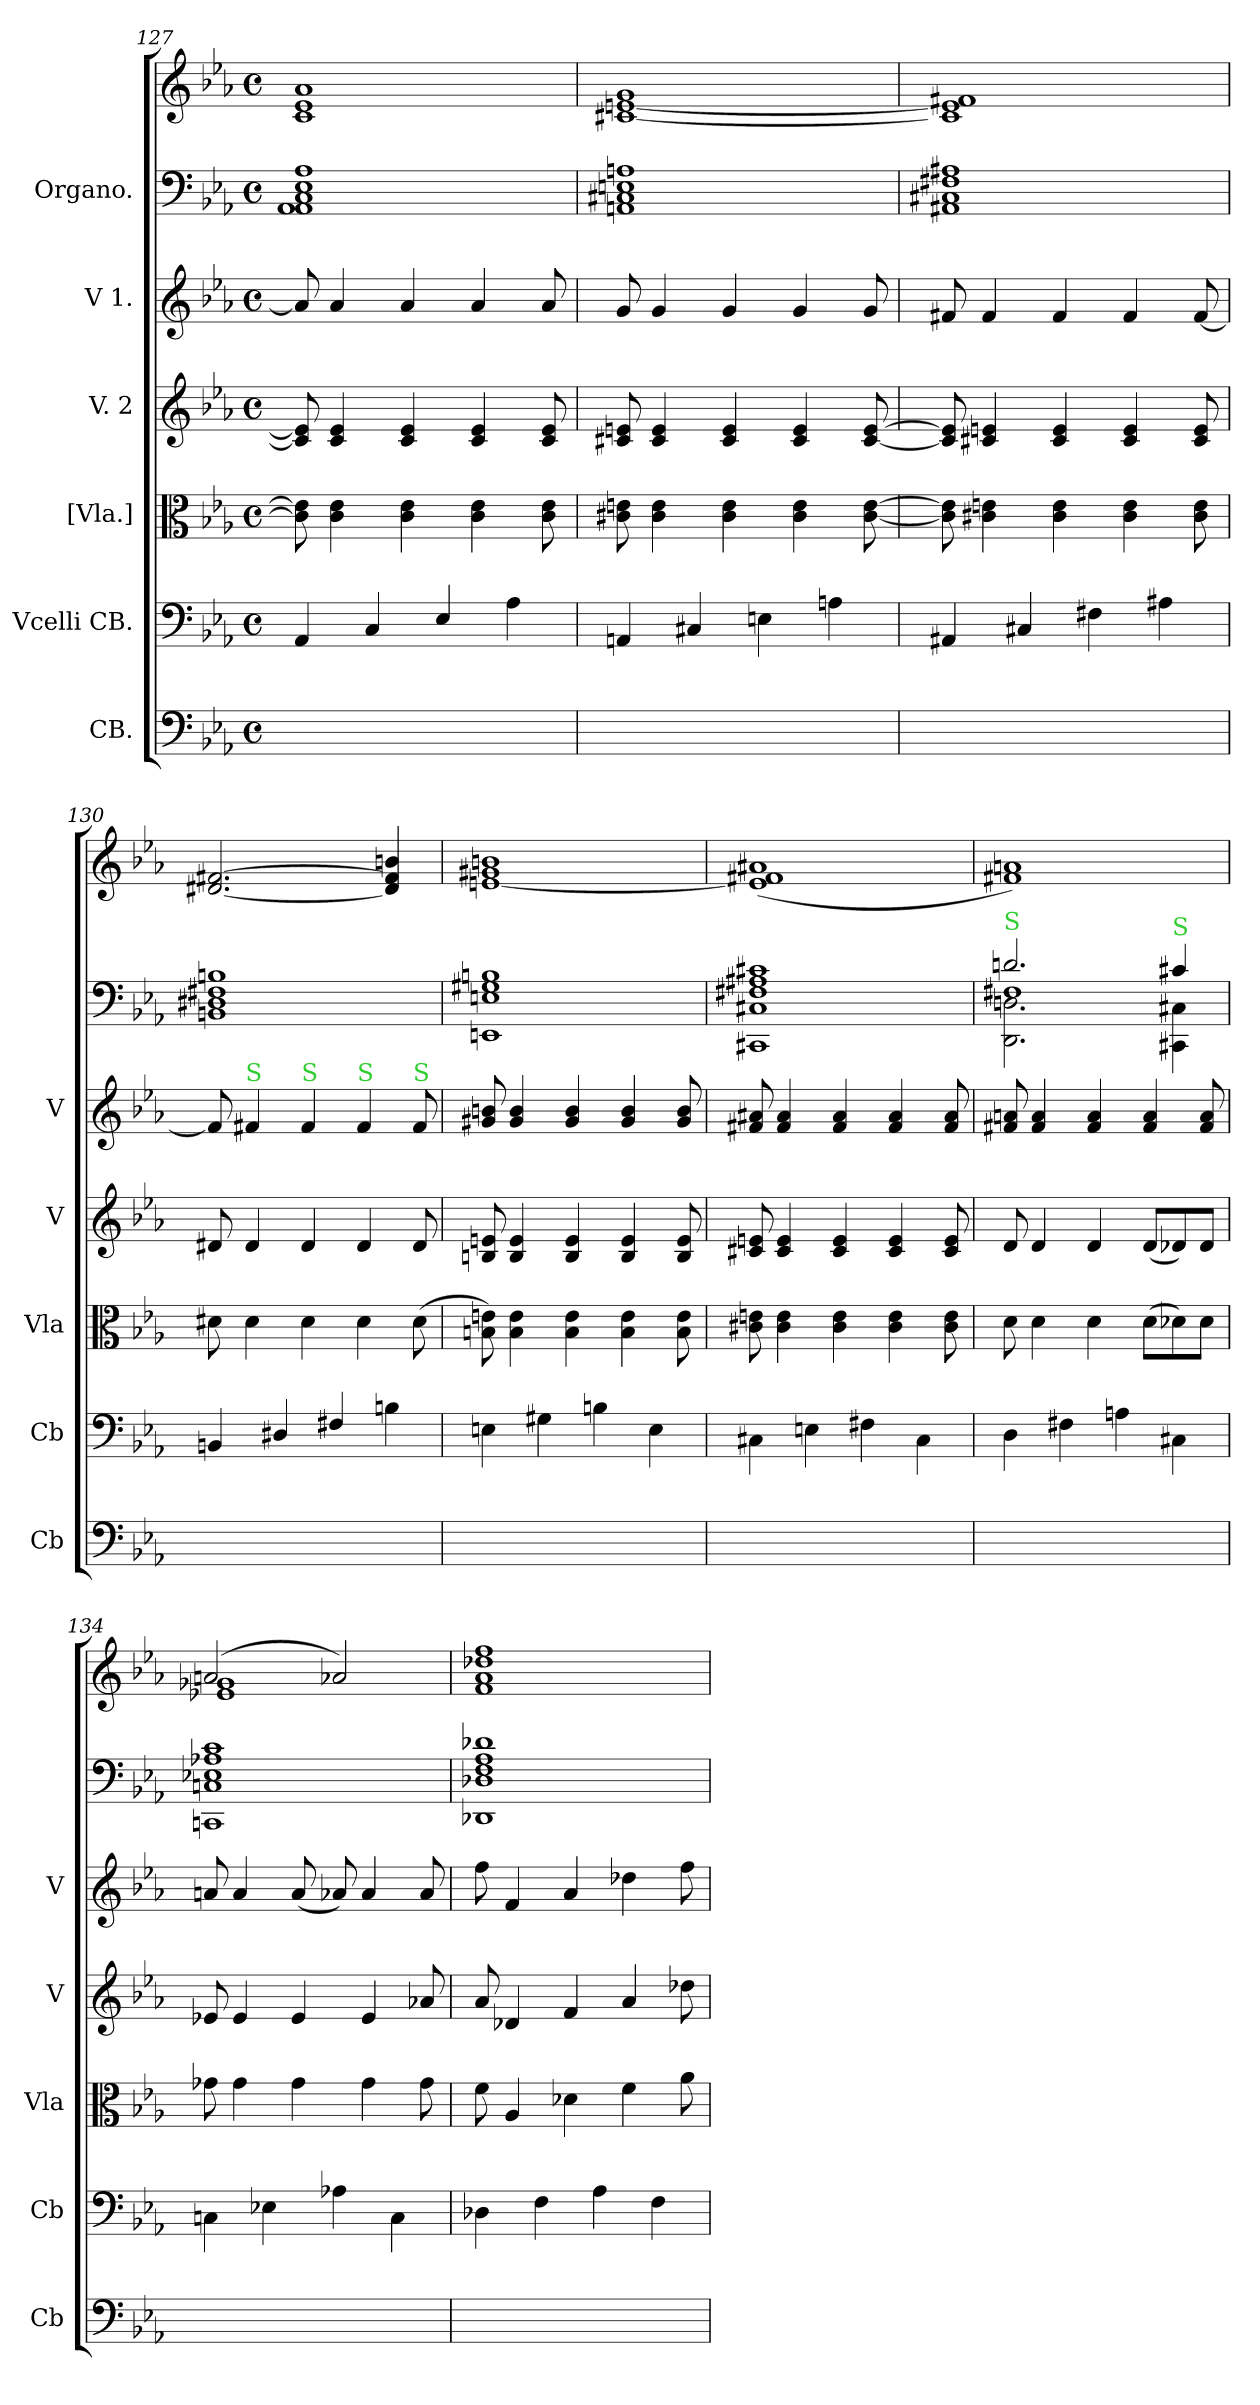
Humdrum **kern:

**kern	**kern	**kern	**kern	**kern	**kern	**kern
*part6	*part5	*part4	*part3	*part2	*part1	*part1
*staff7	*staff6	*staff5	*staff4	*staff3	*staff2	*staff1
*I"CB.	*I"Vcelli CB.	*I"[Vla.]	*I"V. 2	*I"V 1.	*I"Organo.	*
*I'Cb	*I'Cb	*I'Vla	*I'V	*I'V	*	*
*clefF4	*clefF4	*clefC3	*clefG2	*clefG2	*clefF4	*clefG2
*k[b-e-a-]	*k[b-e-a-]	*k[b-e-a-]	*k[b-e-a-]	*k[b-e-a-]	*k[b-e-a-]	*k[b-e-a-]
*M4/4	*M4/4	*M4/4	*M4/4	*M4/4	*M4/4	*M4/4
*met(c)	*met(c)	*met(c)	*met(c)	*met(c)	*met(c)	*met(c)
=127	=127	=127	=127	=127	=127	=127
*	*	*	*	*	*^	*
4AA-/yy	4AA-/	8c]\ 8e-]\	8c]/ 8e-]/	8a-/]	1AA- 1C 1E- 1A-	1AA-	1c 1e- 1a-
.	.	4c\ 4e-\	4c/ 4e-/	4a-/	.	.	.
4C/yy	4C/	.	.	.	.	.	.
.	.	4c\ 4e-\	4c/ 4e-/	4a-/	.	.	.
4E-/yy	4E-/	.	.	.	.	.	.
.	.	4c\ 4e-\	4c/ 4e-/	4a-/	.	.	.
4A-\yy	4A-\	.	.	.	.	.	.
.	.	8c\ 8e-\	8c/ 8e-/	8a-/	.	.	.
*	*	*	*	*	*v	*v	*
=128	=128	=128	=128	=128	=128	=128
4AAn/yy	4AAn/	8c#X\ 8en\	8c#X/ 8en/	8g/	1AAn 1C#X 1En 1An	[1c#X [1en 1g
.	.	4c#\ 4e\	4c#/ 4e/	4g/	.	.
4C#X/yy	4C#X/	.	.	.	.	.
.	.	4c#\ 4e\	4c#/ 4e/	4g/	.	.
4En\yy	4En\	.	.	.	.	.
.	.	4c#\ 4e\	4c#/ 4e/	4g/	.	.
4An\yy	4An\	.	.	.	.	.
.	.	[8c#\ [8e\	[8c#/ [8e/	8g/	.	.
=129	=129	=129	=129	=129	=129	=129
4AA#X/yy	4AA#X/	8c#]\ 8e]\	8c#]/ 8e]/	8f#X/	1AA#X 1C#X 1F#X 1A#X	1c#] 1e] 1f#X
.	.	4c#X\ 4en\	4c#X/ 4en/	4f#/	.	.
4C#X/yy	4C#X/	.	.	.	.	.
.	.	4c#\ 4e\	4c#/ 4e/	4f#/	.	.
4F#X\yy	4F#X\	.	.	.	.	.
.	.	4c#\ 4e\	4c#/ 4e/	4f#/	.	.
4A#X\yy	4A#X\	.	.	.	.	.
.	.	8c#\ 8e\	8c#/ 8e/	[8f#/	.	.
=130	=130	=130	=130	=130	=130	=130
4BBn/yy	4BBn/	8d#X\	8d#X/	8f#/]	1BBn 1D#X 1F#X 1Bn	[2.d#X/ [2.f#X/
!	!	!	!	!LO:TX:a:color=limegreen:t=S	!	!
.	.	4d#\	4d#/	4f#X	.	.
4D#X/yy	4D#X/	.	.	.	.	.
!	!	!	!	!LO:TX:a:color=limegreen:t=S	!	!
.	.	4d#\	4d#/	4f#	.	.
4F#X/yy	4F#X/	.	.	.	.	.
!	!	!	!	!LO:TX:a:color=limegreen:t=S	!	!
.	.	4d#\	4d#/	4f#	.	.
4Bn\yy	4Bn\	.	.	.	.	4d#]/ 4f#]/ 4bn/
!	!	!	!	!LO:TX:a:color=limegreen:t=S	!	!
.	.	(8d#\	8d#/	8f#	.	.
=131	=131	=131	=131	=131	=131	=131
4En\yy	4En\	8Bn\ 8en\)	8Bn/ 8en/	8g#X/ 8bn/	1EEn 1En 1G#X 1Bn	[1en 1g#X 1bn
.	.	4B\ 4e\	4B/ 4e/	4g#/ 4b/	.	.
4G#X\yy	4G#X\	.	.	.	.	.
.	.	4B\ 4e\	4B/ 4e/	4g#/ 4b/	.	.
4Bn\yy	4Bn\	.	.	.	.	.
.	.	4B\ 4e\	4B/ 4e/	4g#/ 4b/	.	.
4E\yy	4E\	.	.	.	.	.
.	.	8B\ 8e\	8B/ 8e/	8g#/ 8b/	.	.
=132	=132	=132	=132	=132	=132	=132
4C#X\yy	4C#X\	8c#X\ 8en\	8c#X/ 8en/	8f#X/ 8a#X/	1CC#X 1C#X 1F#X 1A#X 1c#X	(>1e] 1f#X 1a#X
.	.	4c#\ 4e\	4c#/ 4e/	4f#/ 4a#/	.	.
4En\yy	4En\	.	.	.	.	.
.	.	4c#\ 4e\	4c#/ 4e/	4f#/ 4a#/	.	.
4F#X\yy	4F#X\	.	.	.	.	.
.	.	4c#\ 4e\	4c#/ 4e/	4f#/ 4a#/	.	.
4C#\yy	4C#\	.	.	.	.	.
.	.	8c#\ 8e\	8c#/ 8e/	8f#/ 8a#/	.	.
=133	=133	=133	=133	=133	=133	=133
*	*	*	*	*	*^	*
*	*	*	*	*	*	*^	*
!	!	!	!	!	!LO:TX:a:color=limegreen:t=S	!	!	!
4D\yy	4D\	8d\	8d/	8f#X/ 8an/	2.dn/	1F#X	2.DD\ 2.Dn\	1f#X 1an)
.	.	4d\	4d/	4f#/ 4a/	.	.	.	.
4F#X\yy	4F#X\	.	.	.	.	.	.	.
.	.	4d\	4d/	4f#/ 4a/	.	.	.	.
4An\yy	4An\	.	.	.	.	.	.	.
.	.	(8d\L	(8d/L	4f#/ 4a/	.	.	.	.
!	!	!	!	!	!LO:TX:a:color=limegreen:t=S	!	!	!
4C#X\yy	4C#X\	8d-X\)	8d-X/)	.	4c#X/	.	4CC#X\ 4C#X\	.
.	.	8d-\J	8d-/J	8f#/ 8a/	.	.	.	.
*	*	*	*	*	*	*v	*v	*
=134	=134	=134	=134	=134	=134	=134	=134
*	*	*	*	*	*	*	*^
4Cn\yy	4Cn\	8g-X\	8e-X/	8an/	1E-X 1A-X 1c	1CCn 1Cn	(2an/	1e-X 1g-X
.	.	4g-\	4e-/	4a/	.	.	.	.
4E-X\yy	4E-X\	.	.	.	.	.	.	.
.	.	4g-\	4e-/	(8a/	.	.	.	.
4A-X\yy	4A-X\	.	.	8a-X/)	.	.	2a-X/)	.
.	.	4g-\	4e-/	4a-/	.	.	.	.
4C\yy	4C\	.	.	.	.	.	.	.
.	.	8g-\	8a-X/	8a-/	.	.	.	.
*	*	*	*	*	*	*	*v	*v
=135	=135	=135	=135	=135	=135	=135	=135
4D-X\yy	4D-X\	8f\	8a-/	8ff\	1F 1A- 1d-X	1DD-X 1D-X	1f 1a- 1dd-X 1ff
.	.	4A-/	4d-X/	4f/	.	.	.
4F\yy	4F\	.	.	.	.	.	.
.	.	4d-X\	4f/	4a-/	.	.	.
4A-\yy	4A-\	.	.	.	.	.	.
.	.	4f\	4a-/	4dd-X\	.	.	.
4F\yy	4F\	.	.	.	.	.	.
.	.	8a-\	8dd-X\	8ff\	.	.	.
*	*	*	*	*	*v	*v	*
=	=	=	=	=	=	=
*-	*-	*-	*-	*-	*-	*-
